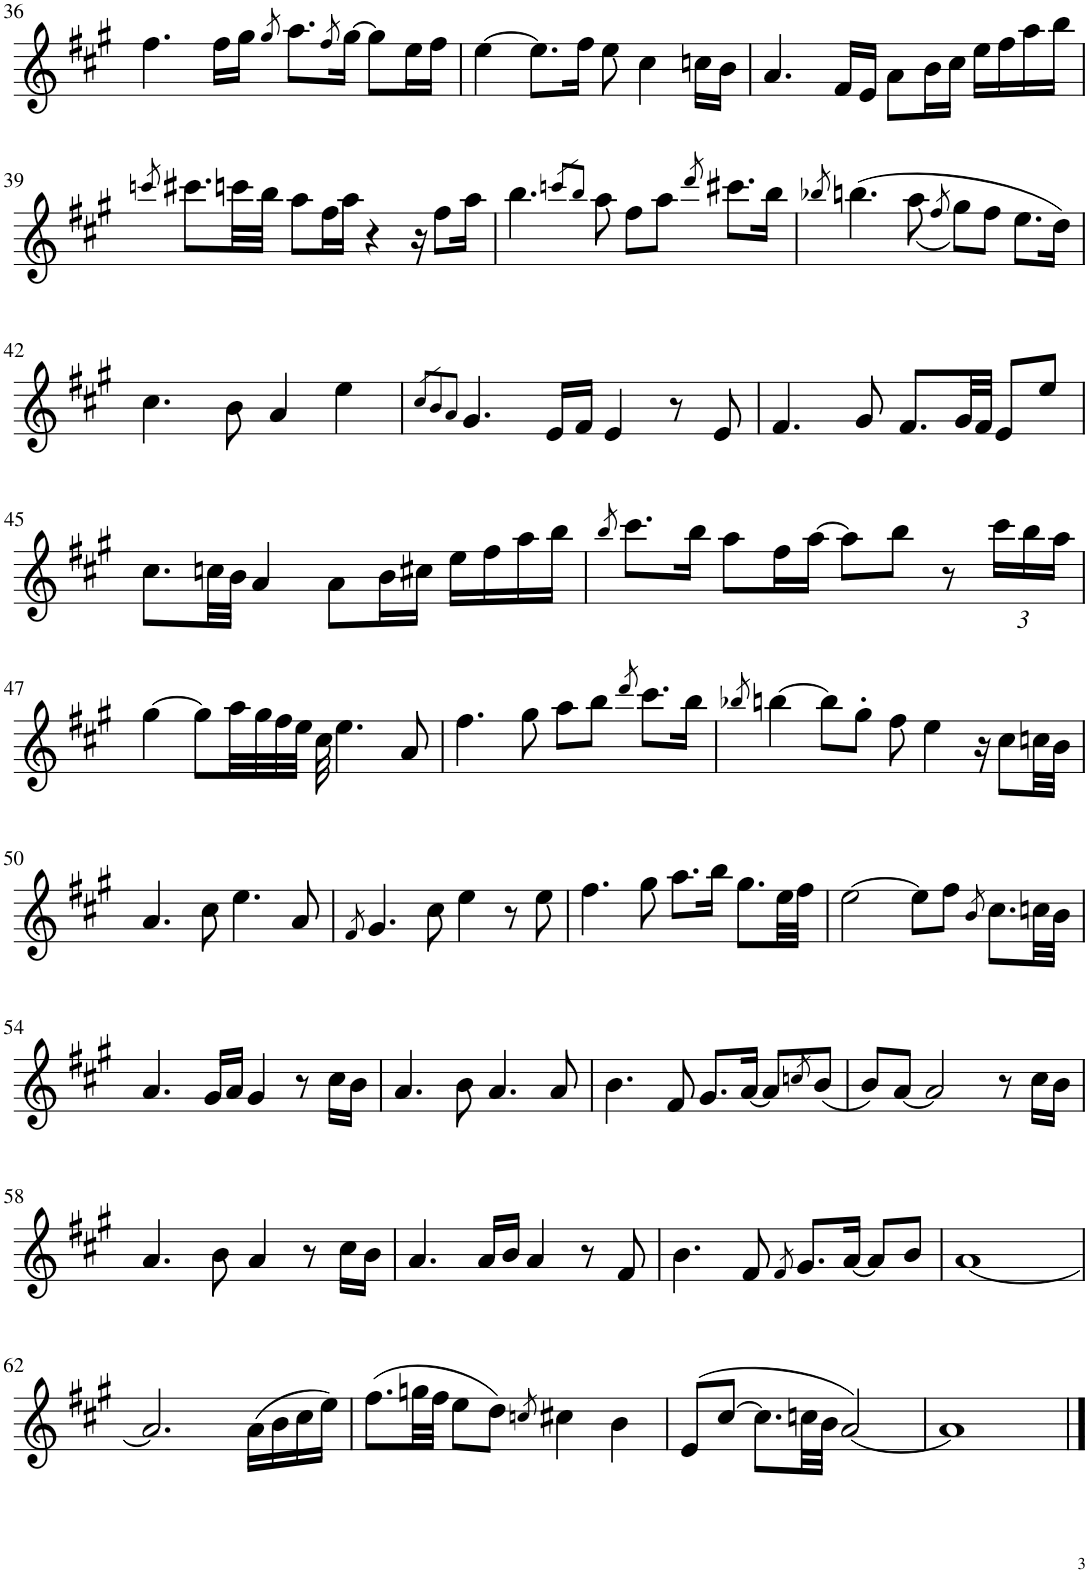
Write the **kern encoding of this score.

**kern
*part1
*staff1
*I"Voice
*I'V
!!LO:PB:g=z
*clefG2
*k[f#c#g#]
*M4/4
=36
4.ff#\
16ff#\LL
16gg#\JJ
8qgg#/
8.aa\L
8qff#/
[>16gg#\Jk
8gg#\L]
16ee\L
16ff#\JJ
=37
[>4ee\
8.ee\L]
16ff#\Jk
8ee\
4cc#\
16ccn\LL
16b\JJ
=38
4.a/
16f#/LL
16e/JJ
8a\L
16b\L
16cc#\JJ
16ee\LL
16ff#\
16aa\
16bb\JJ
!!LO:LB:g=z
=39
8qcccn/
8.ccc#X\L
32cccn\LL
32bb\JJJ
8aa\L
16ff#\L
16aa\JJ
4r
16r
8ff#\L
16aa\Jk
=40
4.bb\
8qcccn/L
8qbb/J
8aa\
8ff#\L
8aa\J
8qddd/
8.ccc#X\L
16bb\Jk
=41
8qbb-X/
(>4.bbn\
(<8aa\
8qff#/
8gg#\L)
8ff#\J
8.ee\L
16dd\Jk)
!!LO:LB:g=z
=42
4.cc#\
8b\
4a/
4ee\
=43
8qcc#/L
8qb/
8qa/J
4.g#/
16e/LL
16f#/JJ
4e/
8r
8e/
=44
4.f#/
8g#/
8.f#/L
32g#/LL
32f#/JJJ
8e/L
8ee/J
!!LO:LB:g=z
=45
8.cc#\L
32ccn\LL
32b\JJJ
4a/
8a\L
16b\L
16cc#X\JJ
16ee\LL
16ff#\
16aa\
16bb\JJ
=46
8qbb/
8.ccc#\L
16bb\Jk
8aa\L
16ff#\L
[>16aa\JJ
8aa\L]
8bb\J
8r
*Xbrackettup
24ccc#\LL
24bb\
24aa\JJ
!!LO:LB:g=z
=47
[>4gg#\
8gg#\L]
32aa\LL
32gg#\
32ff#\
32ee\JJJ
32cc#\
4.ee\
[16.a/
=48
4.ff#\
32a/]
8gg#\
8aa\L
8bb\J
8qddd/
8.ccc#\L
16bb\Jk
=49
8qbb-X/
[>4bbn\
8bb\L]
8gg#'\J
8ff#\
4ee\
16r
[16cc#\L
16ryy
32ccn\LL
32b\JJJ
!!LO:LB:g=z
=50
4.a/
16cc#\L]
8cc#\
4.ee\
8a/
=51
8qf#/
4.g#/
8cc#\
4ee\
8r
8ee\
=52
4.ff#\
8gg#\
8.aa\L
16bb\Jk
8.gg#\L
32ee\LL
32ff#\JJJ
=53
[>2ee\
8ee\L]
8ff#\J
8qb/
8.cc#\L
32ccn\LL
32b\JJJ
!!LO:LB:g=z
=54
4.a/
16g#/LL
16a/JJ
4g#/
8r
16cc#\LL
16b\JJ
=55
4.a/
8b\
4.a/
8a/
=56
4.b\
8f#/
8.g#/L
[<16a/Jk
8a/L]
8qccn/
(<8b/J
=57
8b/L)
[<8a/J
2a/]
8r
16cc#\LL
16b\JJ
!!LO:LB:g=z
=58
4.a/
8b\
4a/
8r
16cc#\LL
16b\JJ
=59
4.a/
16a/LL
16b/JJ
4a/
8r
8f#/
=60
4.b\
8f#/
8qf#/
8.g#/L
[<16a/Jk
8a/L]
8b/J
=61
[<1a
!!LO:LB:g=z
=62
2.a/]
(>16a\LL
16b\
16cc#\
16ee\JJ)
=63
(>8.ff#\L
32ggn\LL
32ff#\JJJ
8ee\L
8dd\J)
8qccn/
4cc#X\
4b\
=64
(>8e/L
[>8cc#/J
8.cc#\L]
32ccn\LL
32b\JJJ
[<2a/)
=65
1a]
==
*-
